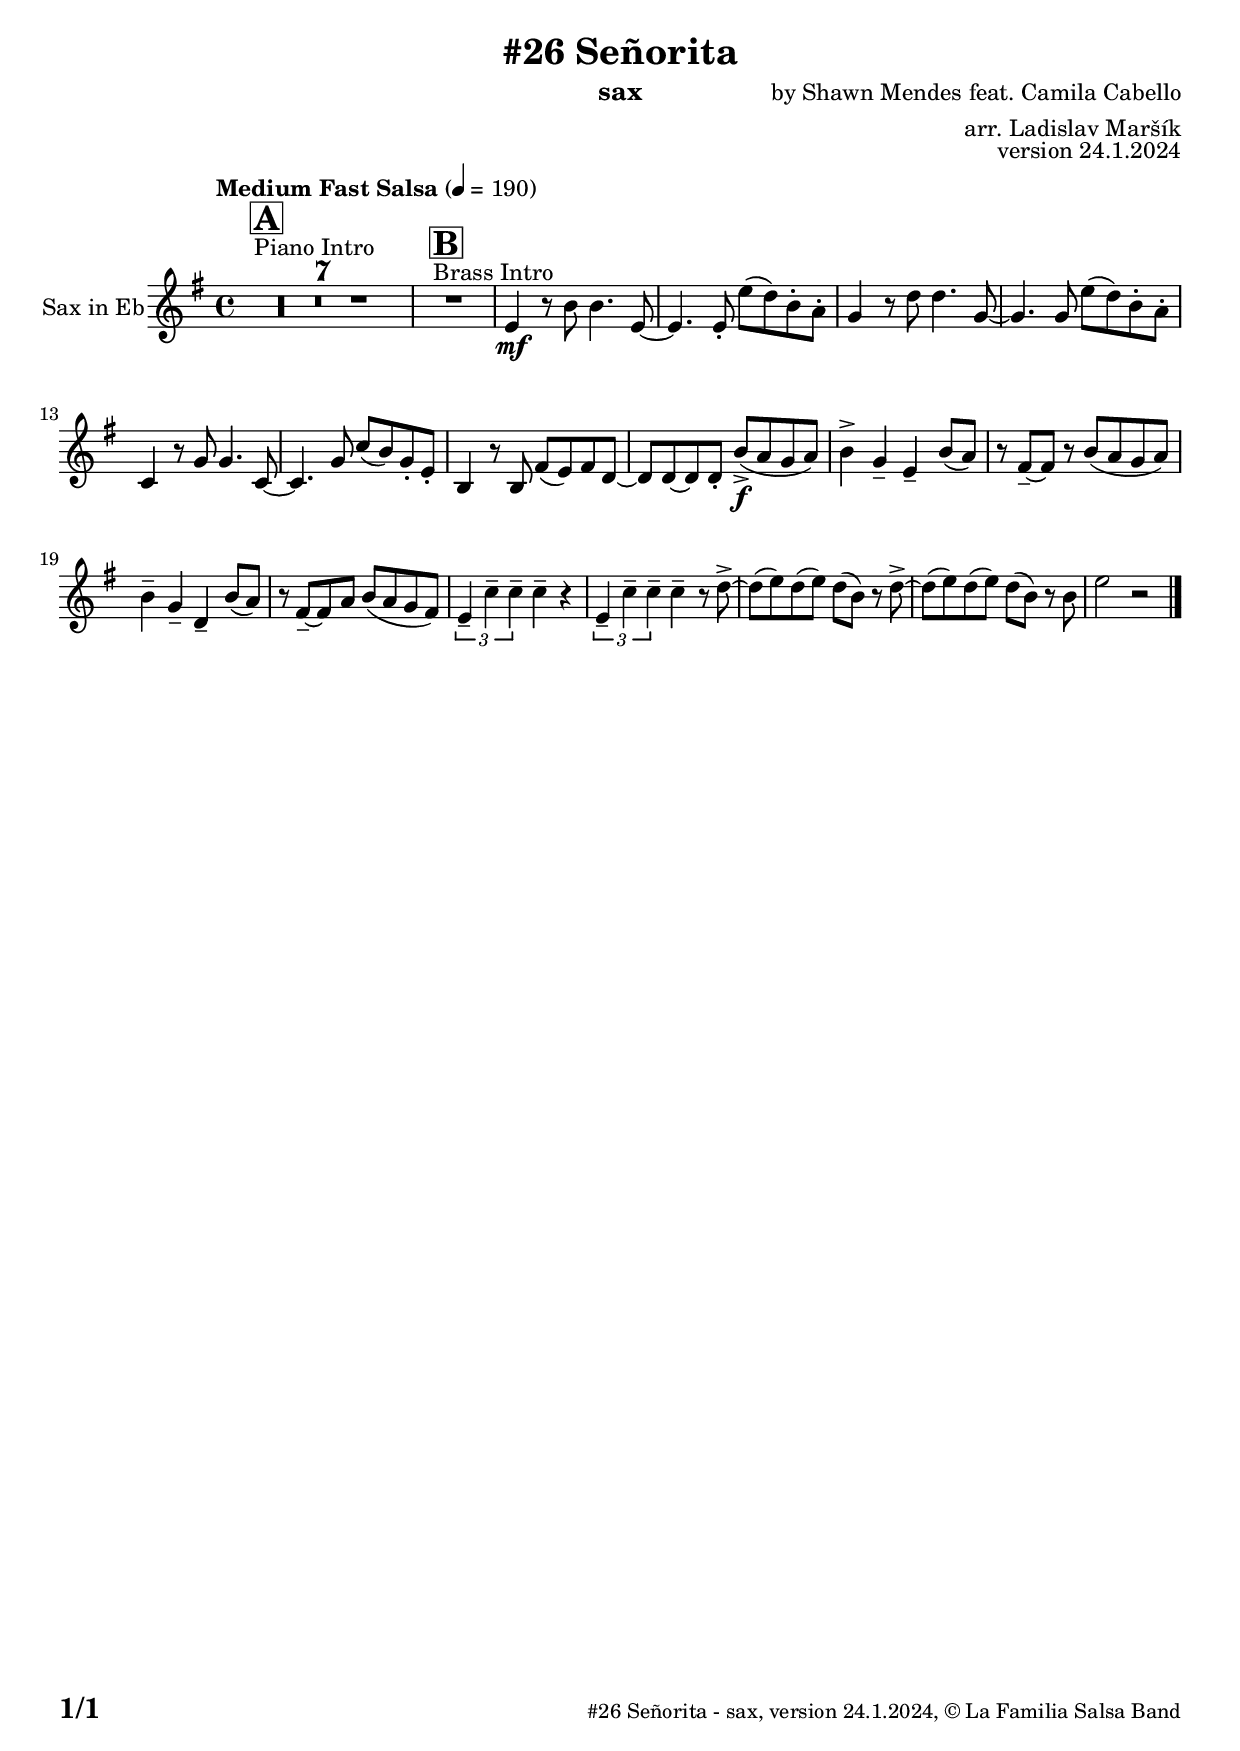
\version "2.24.0"

% Sheet revision 2022_09

\header {
  title = "#26 Señorita"
  instrument = "sax"
  composer = "by Shawn Mendes feat. Camila Cabello"
  arranger = "arr. Ladislav Maršík"
  opus = "version 24.1.2024"
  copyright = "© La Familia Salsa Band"
}

inst =
#(define-music-function
  (string)
  (string?)
  #{ <>^\markup \abs-fontsize #16 \bold \box #string #})

makePercent = #(define-music-function (note) (ly:music?)
                 (make-music 'PercentEvent 'length (ly:music-length note)))

#(define (test-stencil grob text)
   (let* ((orig (ly:grob-original grob))
          (siblings (ly:spanner-broken-into orig)) ; have we been split?
          (refp (ly:grob-system grob))
          (left-bound (ly:spanner-bound grob LEFT))
          (right-bound (ly:spanner-bound grob RIGHT))
          (elts-L (ly:grob-array->list (ly:grob-object left-bound 'elements)))
          (elts-R (ly:grob-array->list (ly:grob-object right-bound 'elements)))
          (break-alignment-L
           (filter
            (lambda (elt) (grob::has-interface elt 'break-alignment-interface))
            elts-L))
          (break-alignment-R
           (filter
            (lambda (elt) (grob::has-interface elt 'break-alignment-interface))
            elts-R))
          (break-alignment-L-ext (ly:grob-extent (car break-alignment-L) refp X))
          (break-alignment-R-ext (ly:grob-extent (car break-alignment-R) refp X))
          (num
           (markup text))
          (num
           (if (or (null? siblings)
                   (eq? grob (car siblings)))
               num
               (make-parenthesize-markup num)))
          (num (grob-interpret-markup grob num))
          (num-stil-ext-X (ly:stencil-extent num X))
          (num-stil-ext-Y (ly:stencil-extent num Y))
          (num (ly:stencil-aligned-to num X CENTER))
          (num
           (ly:stencil-translate-axis
            num
            (+ (interval-length break-alignment-L-ext)
               (* 0.5
                  (- (car break-alignment-R-ext)
                     (cdr break-alignment-L-ext))))
            X))
          (bracket-L
           (markup
            #:path
            0.1 ; line-thickness
            `((moveto 0.5 ,(* 0.5 (interval-length num-stil-ext-Y)))
              (lineto ,(* 0.5
                          (- (car break-alignment-R-ext)
                             (cdr break-alignment-L-ext)
                             (interval-length num-stil-ext-X)))
                      ,(* 0.5 (interval-length num-stil-ext-Y)))
              (closepath)
              (rlineto 0.0
                       ,(if (or (null? siblings) (eq? grob (car siblings)))
                            -1.0 0.0)))))
          (bracket-R
           (markup
            #:path
            0.1
            `((moveto ,(* 0.5
                          (- (car break-alignment-R-ext)
                             (cdr break-alignment-L-ext)
                             (interval-length num-stil-ext-X)))
                      ,(* 0.5 (interval-length num-stil-ext-Y)))
              (lineto 0.5
                      ,(* 0.5 (interval-length num-stil-ext-Y)))
              (closepath)
              (rlineto 0.0
                       ,(if (or (null? siblings) (eq? grob (last siblings)))
                            -1.0 0.0)))))
          (bracket-L (grob-interpret-markup grob bracket-L))
          (bracket-R (grob-interpret-markup grob bracket-R))
          (num (ly:stencil-combine-at-edge num X LEFT bracket-L 0.4))
          (num (ly:stencil-combine-at-edge num X RIGHT bracket-R 0.4)))
     num))

#(define-public (Measure_attached_spanner_engraver context)
   (let ((span '())
         (finished '())
         (event-start '())
         (event-stop '()))
     (make-engraver
      (listeners ((measure-counter-event engraver event)
                  (if (= START (ly:event-property event 'span-direction))
                      (set! event-start event)
                      (set! event-stop event))))
      ((process-music trans)
       (if (ly:stream-event? event-stop)
           (if (null? span)
               (ly:warning "You're trying to end a measure-attached spanner but you haven't started one.")
               (begin (set! finished span)
                 (ly:engraver-announce-end-grob trans finished event-start)
                 (set! span '())
                 (set! event-stop '()))))
       (if (ly:stream-event? event-start)
           (begin (set! span (ly:engraver-make-grob trans 'MeasureCounter event-start))
             (set! event-start '()))))
      ((stop-translation-timestep trans)
       (if (and (ly:spanner? span)
                (null? (ly:spanner-bound span LEFT))
                (moment<=? (ly:context-property context 'measurePosition) ZERO-MOMENT))
           (ly:spanner-set-bound! span LEFT
                                  (ly:context-property context 'currentCommandColumn)))
       (if (and (ly:spanner? finished)
                (moment<=? (ly:context-property context 'measurePosition) ZERO-MOMENT))
           (begin
            (if (null? (ly:spanner-bound finished RIGHT))
                (ly:spanner-set-bound! finished RIGHT
                                       (ly:context-property context 'currentCommandColumn)))
            (set! finished '())
            (set! event-start '())
            (set! event-stop '()))))
      ((finalize trans)
       (if (ly:spanner? finished)
           (begin
            (if (null? (ly:spanner-bound finished RIGHT))
                (set! (ly:spanner-bound finished RIGHT)
                      (ly:context-property context 'currentCommandColumn)))
            (set! finished '())))
       (if (ly:spanner? span)
           (begin
            (ly:warning "I think there's a dangling measure-attached spanner :-(")
            (ly:grob-suicide! span)
            (set! span '())))))))

\layout {
  \context {
    \Staff
    \consists #Measure_attached_spanner_engraver
    \override MeasureCounter.font-encoding = #'latin1
    \override MeasureCounter.font-size = 0
    \override MeasureCounter.outside-staff-padding = 2
    \override MeasureCounter.outside-staff-horizontal-padding = #0
  }
}

repeatBracket = #(define-music-function
                  (parser location N note)
                  (number? ly:music?)
                  #{
                    \override Staff.MeasureCounter.stencil =
                    #(lambda (grob) (test-stencil grob #{ #(string-append(number->string N) "x") #} ))
                    \startMeasureCount
                    \repeat volta #N { $note }
                    \stopMeasureCount
                  #}
                  )

Sax = \new Voice
\transpose c a'
\relative c {
  \set Staff.instrumentName = \markup {
    \center-align { "Sax in Eb" }
  }
  \set Staff.midiInstrument = "alto sax"
  \set Staff.midiMaximumVolume = #0.9

  \key g \minor
  \time 4/4
  \tempo "Medium Fast Salsa" 4 = 190
  
    s1*0 ^\markup { "Piano Intro" }
  \inst "A"
  R1*7 
  
  s1*0 ^\markup { "Brass Intro" }
  \inst "B"
  
 R1 |
 g4 \mf r8 d' d4. g,8 ~  |
 g4. g8 -. g' ( f ) d -. c -. |
 bes4 r8 f' f4. bes,8 ~ |
 bes4. bes8 g' ( f ) d -. c -. |
 es,4  r8 bes' bes4. es,8 ~  |
 es4. bes'8 es ( d ) bes -. g -. | 
 d4 r8 d a' ( g ) a f ~ |
 f f ~ f f -. d'8 -> \f ( c bes c ) |
  d4 -> bes -- g -- d'8 ( c ) |
  r a -- ~ a r d8 ( c bes c ) |
  d4 -- bes -- f -- d'8 ( c ) |
  r a -- ~ a c d8 ( c bes a ) |
  \tuplet 3/2 { g4 -- es' -- es -- } es -- r |
  \tuplet 3/2 { g,4 -- es' -- es -- } es -- r8 f -> ~ |
  f ( g ) f ( g ) f ( d ) r f -> ~ |
  f ( g ) f ( g ) f ( d ) r8 d 
  g2 r2  |
  
  \label #'lastPage
  \bar "|."
}

\score {
  \compressMMRests \new Staff \with {
    \consists "Volta_engraver"
  }
  {
    \Sax
  }
  \layout {
    \context {
      \Score
      \remove "Volta_engraver"
    }
  }
}


\paper {
  system-system-spacing =
  #'((basic-distance . 14)
     (minimum-distance . 10)
     (padding . 1)
     (stretchability . 60))
  between-system-padding = #2
  bottom-margin = 5\mm

  print-page-number = ##t
  print-first-page-number = ##t
  oddHeaderMarkup = \markup \fill-line { " " }
  evenHeaderMarkup = \markup \fill-line { " " }
  oddFooterMarkup = \markup {
    \fill-line {
      \bold \fontsize #2
      \concat { \fromproperty #'page:page-number-string "/" \page-ref #'lastPage "0" "?" }

      \fontsize #-1
      \concat { \fromproperty #'header:title " - " \fromproperty #'header:instrument ", " \fromproperty #'header:opus ", " \fromproperty #'header:copyright }
    }
  }
  evenFooterMarkup = \markup {
    \fill-line {
      \fontsize #-1
      \concat { \fromproperty #'header:title " - " \fromproperty #'header:instrument ", " \fromproperty #'header:opus ", " \fromproperty #'header:copyright }

      \bold \fontsize #2
      \concat { \fromproperty #'page:page-number-string "/" \page-ref #'lastPage "0" "?" }
    }
  }
}